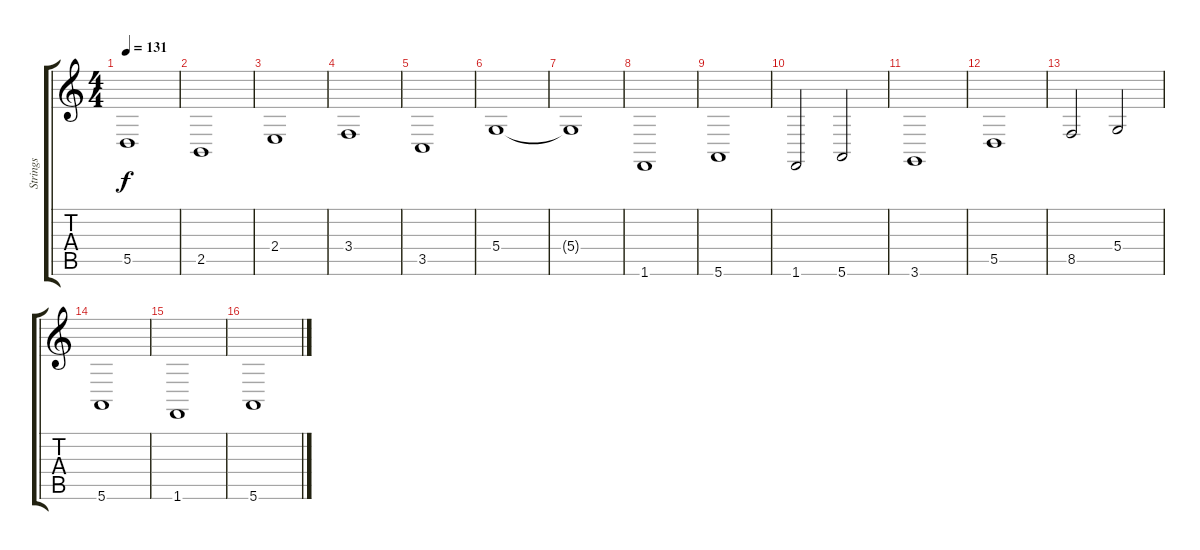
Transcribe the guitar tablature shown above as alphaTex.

\track ("Strings" "Strings") {instrument stringensemble1}
\staff {score tabs}
\tuning (E4 B3 G3 D3 A2 E2) {hide}
\ts (4 4)
\tempo 131
\clef g2
\ks c
5.5.1{dy f} |
2.5.1 |
2.4.1 |
3.4.1 |
3.5.1 |
5.4.1 |
5.4{t}.1 |
1.6.1 |
5.6.1 |
1.6.2 5.6.2 |
3.6.1 |
5.5.1 |
8.5.2 5.4.2 |
5.6.1 |
1.6.1 |
5.6.1
